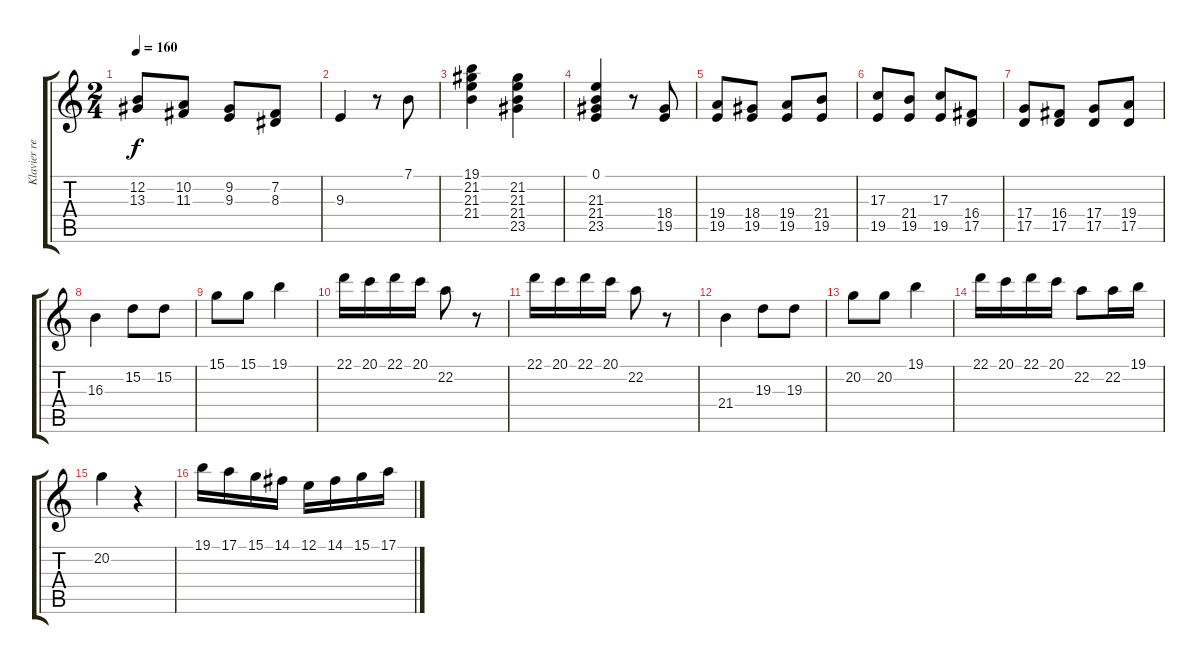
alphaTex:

\track ("Klavier rechte Hand" "Klavier re") {instrument acousticgrandpiano}
\staff {score tabs}
\tuning (E4 B3 G3 D3 A2 E2) {hide}
\ts (2 4)
\tempo 160
\clef g2
\ks c
(12.2 13.3).8{dy f} (10.2 11.3).8 (9.2 9.3).8 (7.2 8.3).8 |
9.3.4 r.8 7.1.8 |
(19.1 21.2 21.3 21.4).4 (21.2 21.3 21.4 23.5).4 |
(0.1 21.3 21.4 23.5).4 r.8 (18.4 19.5).8 |
(19.4 19.5).8 (18.4 19.5).8 (19.4 19.5).8 (21.4 19.5).8 |
(17.3 19.5).8 (21.4 19.5).8 (17.3 19.5).8 (16.4 17.5).8 |
(17.4 17.5).8 (16.4 17.5).8 (17.4 17.5).8 (19.4 17.5).8 |
16.3.4 15.2.8 15.2.8 |
15.1.8 15.1.8 19.1.4 |
22.1.16 20.1.16 22.1.16 20.1.16 22.2.8 r.8 |
22.1.16 20.1.16 22.1.16 20.1.16 22.2.8 r.8 |
21.4.4 19.3.8 19.3.8 |
20.2.8 20.2.8 19.1.4 |
22.1.16 20.1.16 22.1.16 20.1.16 22.2.8 22.2.16 19.1.16 |
20.2.4 r.4 |
19.1.16 17.1.16 15.1.16 14.1.16 12.1.16 14.1.16 15.1.16 17.1.16
